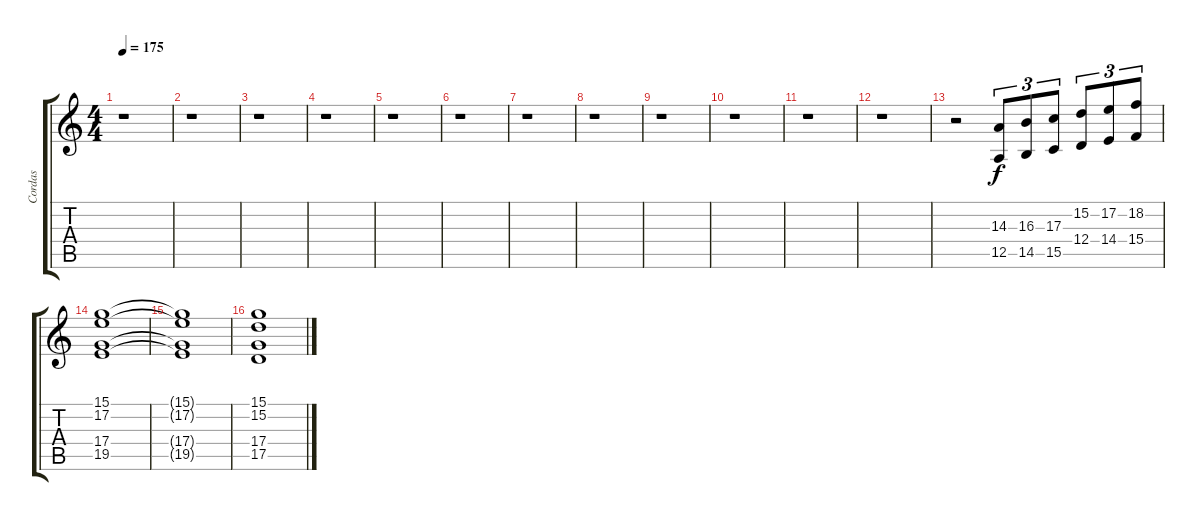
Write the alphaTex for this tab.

\track ("Cordas" "Cordas") {instrument stringensemble1}
\staff {score tabs}
\tuning (E4 B3 G3 D3 A2 E2) {hide}
\ts (4 4)
\tempo 175
\clef g2
\ks c
r.1{dy f} |
r.1 |
r.1 |
r.1 |
r.1 |
r.1 |
r.1 |
r.1 |
r.1 |
r.1 |
r.1 |
r.1 |
r.2 (14.3 12.5).8{tu (3 2)} (16.3 14.5).8{tu (3 2)} (17.3 15.5).8{tu (3 2)} (15.2 12.4).8{tu (3 2)} (17.2 14.4).8{tu (3 2)} (18.2 15.4).8{tu (3 2)} |
(15.1 17.2 17.4 19.5).1 |
(15.1{t} 17.2{t} 17.4{t} 19.5{t}).1 |
(15.1 15.2 17.4 17.5).1
